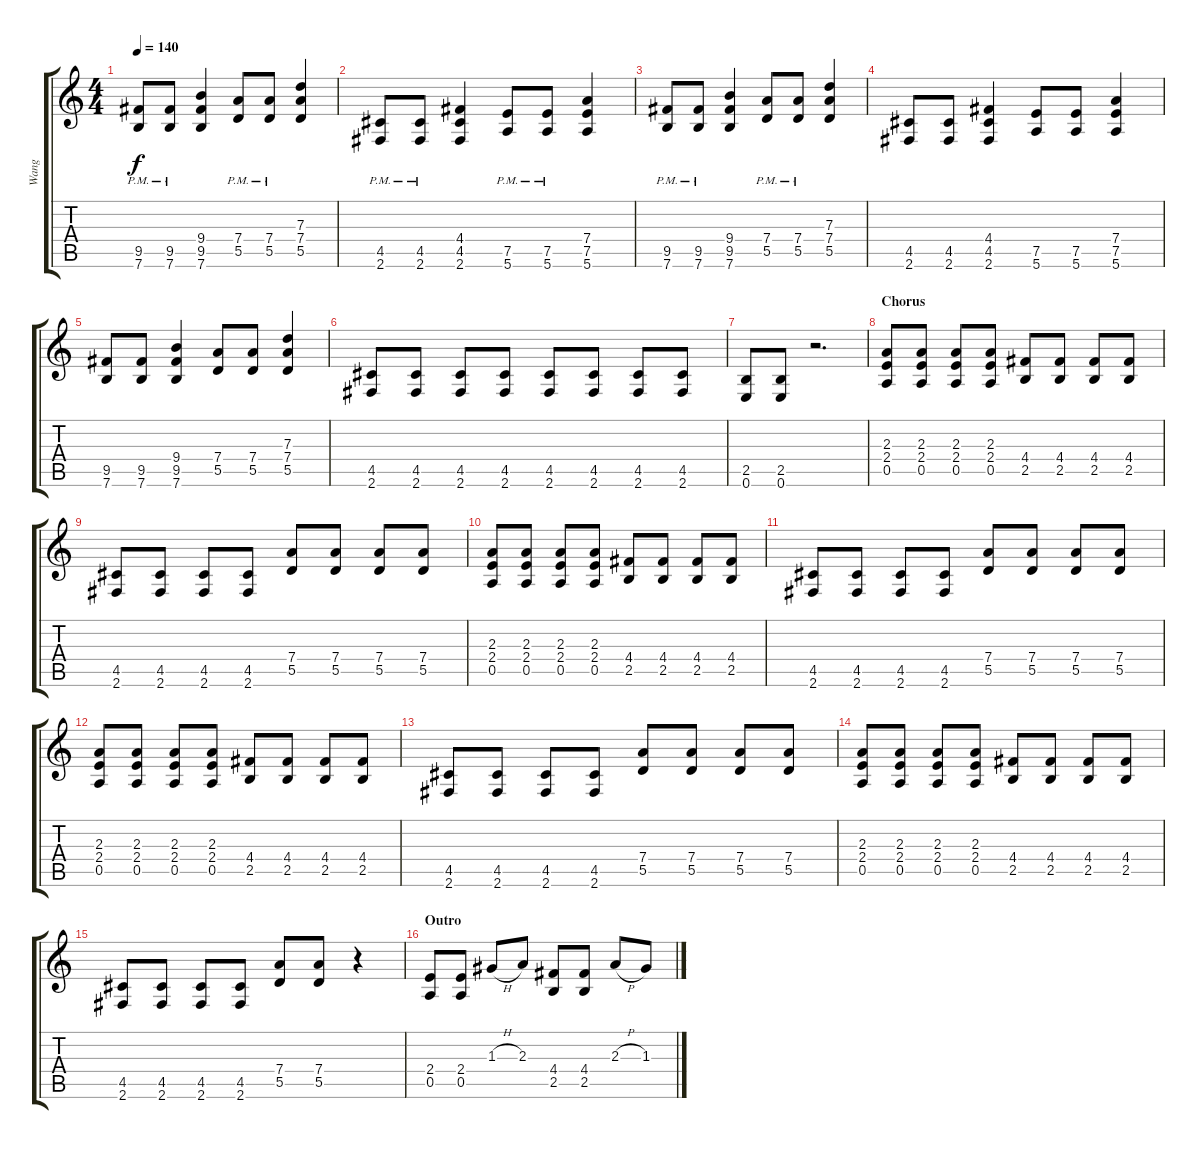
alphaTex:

\track ("Wang" "Wang") {instrument distortionguitar}
\staff {score tabs}
\tuning (E4 B3 G3 D3 A2 E2) {hide}
\ts (4 4)
\tempo 140
\clef g2
\ks c
(9.5{pm} 7.6{pm}).8{dy f} (9.5{pm} 7.6{pm}).8 (9.4 9.5 7.6).4 (7.4{pm} 5.5{pm}).8 (7.4{pm} 5.5{pm}).8 (7.3 7.4 5.5).4 |
(4.5{pm} 2.6{pm}).8{instrument distortionguitar} (4.5{pm} 2.6{pm}).8 (4.4 4.5 2.6).4 (7.5{pm} 5.6{pm}).8 (7.5{pm} 5.6{pm}).8 (7.4 7.5 5.6).4 |
(9.5{pm} 7.6{pm}).8 (9.5{pm} 7.6{pm}).8 (9.4 9.5 7.6).4 (7.4{pm} 5.5{pm}).8 (7.4{pm} 5.5{pm}).8 (7.3 7.4 5.5).4 |
(4.5 2.6).8{instrument distortionguitar} (4.5 2.6).8 (4.4 4.5 2.6).4 (7.5 5.6).8 (7.5 5.6).8 (7.4 7.5 5.6).4 |
(9.5 7.6).8 (9.5 7.6).8 (9.4 9.5 7.6).4 (7.4 5.5).8 (7.4 5.5).8 (7.3 7.4 5.5).4 |
(4.5 2.6).8{instrument distortionguitar} (4.5 2.6).8 (4.5 2.6).8 (4.5 2.6).8 (4.5 2.6).8 (4.5 2.6).8 (4.5 2.6).8 (4.5 2.6).8 |
(2.5 0.6).8 (2.5 0.6).8 r.2{d} |
\section ("" "Chorus")
(2.3 2.4 0.5).8 (2.3 2.4 0.5).8 (2.3 2.4 0.5).8 (2.3 2.4 0.5).8 (4.4 2.5).8 (4.4 2.5).8 (4.4 2.5).8 (4.4 2.5).8 |
(4.5 2.6).8 (4.5 2.6).8 (4.5 2.6).8 (4.5 2.6).8 (7.4 5.5).8 (7.4 5.5).8 (7.4 5.5).8 (7.4 5.5).8 |
(2.3 2.4 0.5).8 (2.3 2.4 0.5).8 (2.3 2.4 0.5).8 (2.3 2.4 0.5).8 (4.4 2.5).8 (4.4 2.5).8 (4.4 2.5).8 (4.4 2.5).8 |
(4.5 2.6).8 (4.5 2.6).8 (4.5 2.6).8 (4.5 2.6).8 (7.4 5.5).8 (7.4 5.5).8 (7.4 5.5).8 (7.4 5.5).8 |
(2.3 2.4 0.5).8 (2.3 2.4 0.5).8 (2.3 2.4 0.5).8 (2.3 2.4 0.5).8 (4.4 2.5).8 (4.4 2.5).8 (4.4 2.5).8 (4.4 2.5).8 |
(4.5 2.6).8 (4.5 2.6).8 (4.5 2.6).8 (4.5 2.6).8 (7.4 5.5).8 (7.4 5.5).8 (7.4 5.5).8 (7.4 5.5).8 |
(2.3 2.4 0.5).8 (2.3 2.4 0.5).8 (2.3 2.4 0.5).8 (2.3 2.4 0.5).8 (4.4 2.5).8 (4.4 2.5).8 (4.4 2.5).8 (4.4 2.5).8 |
(4.5 2.6).8 (4.5 2.6).8 (4.5 2.6).8 (4.5 2.6).8 (7.4 5.5).8 (7.4 5.5).8 r.4 |
\section ("" "Outro")
(2.4 0.5).8 (2.4 0.5).8 1.3{h}.8 2.3.8 (4.4 2.5).8 (4.4 2.5).8 2.3{h}.8 1.3.8
